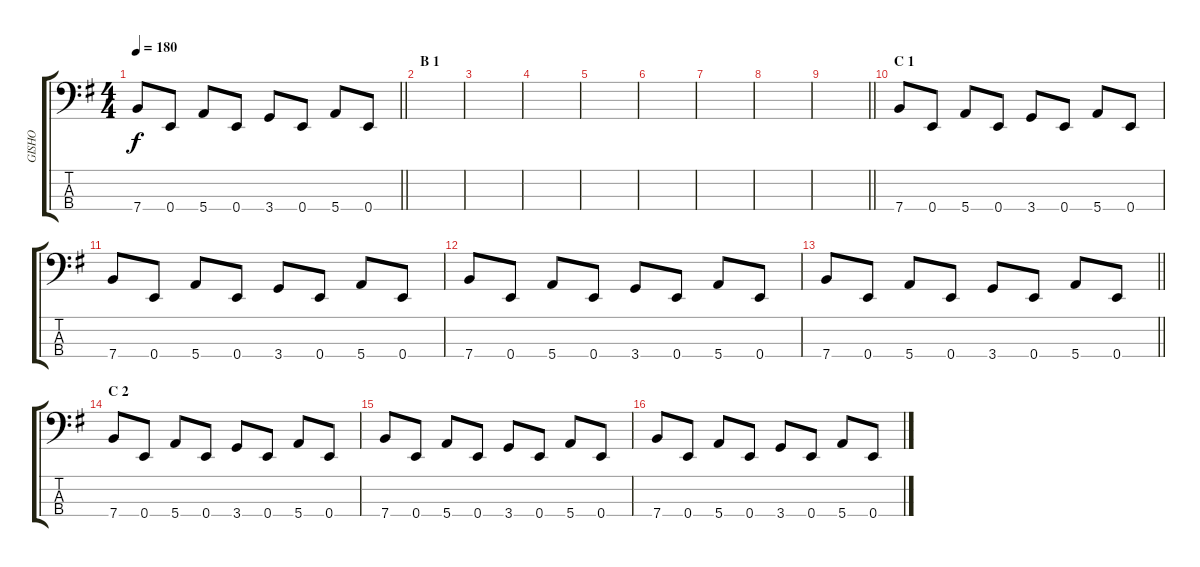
\track ("GISHO" "GISHO") {instrument electricbasspick}
\staff {score tabs}
\tuning (G2 D2 A1 E1) {hide}
\ts (4 4)
\tempo 180
\clef f4
\barLineRight lightlight
\ks g
7.4.8{dy f} 0.4.8 5.4.8 0.4.8 3.4.8 0.4.8 5.4.8 0.4.8 |
\section ("" "B 1")
|
|
|
|
|
|
|
\barLineRight lightlight
|
\section ("" "C 1")
7.4.8 0.4.8 5.4.8 0.4.8 3.4.8 0.4.8 5.4.8 0.4.8 |
7.4.8 0.4.8 5.4.8 0.4.8 3.4.8 0.4.8 5.4.8 0.4.8 |
7.4.8 0.4.8 5.4.8 0.4.8 3.4.8 0.4.8 5.4.8 0.4.8 |
\barLineRight lightlight
7.4.8 0.4.8 5.4.8 0.4.8 3.4.8 0.4.8 5.4.8 0.4.8 |
\section ("" "C 2")
7.4.8 0.4.8 5.4.8 0.4.8 3.4.8 0.4.8 5.4.8 0.4.8 |
7.4.8 0.4.8 5.4.8 0.4.8 3.4.8 0.4.8 5.4.8 0.4.8 |
7.4.8 0.4.8 5.4.8 0.4.8 3.4.8 0.4.8 5.4.8 0.4.8
